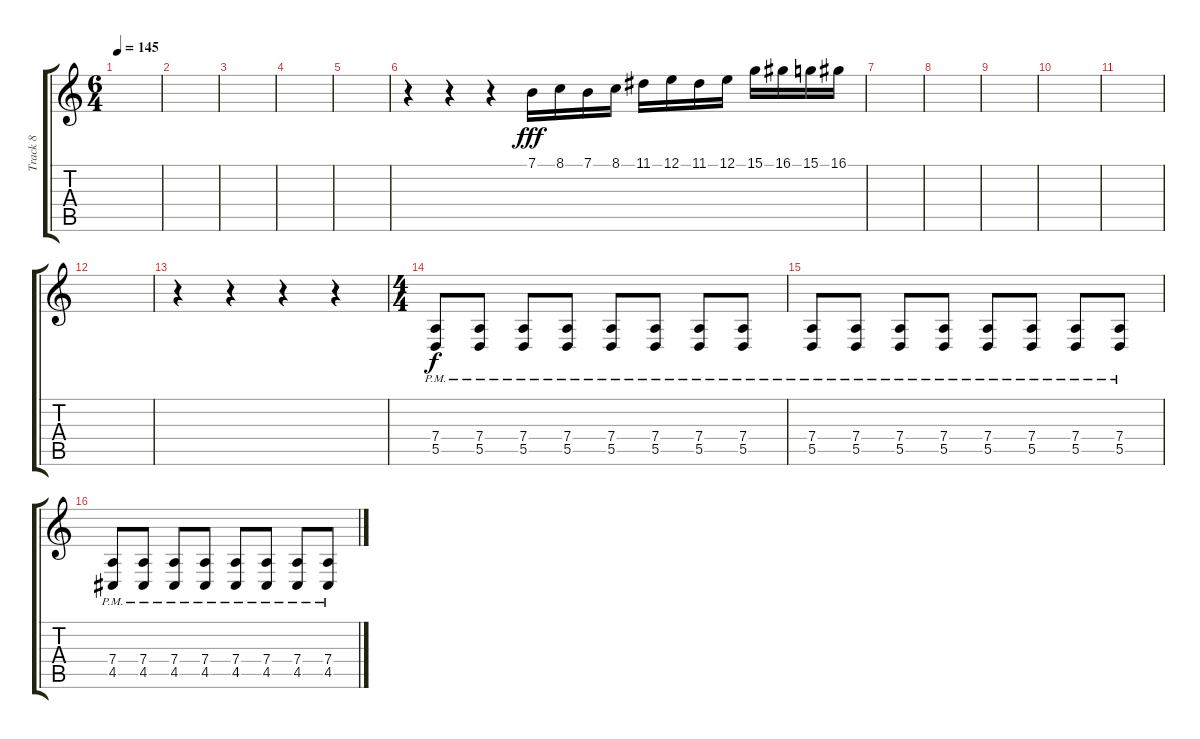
\track ("Track 8" "Track 8") {instrument flute}
\staff {score tabs}
\tuning (E4 B3 G3 D3 A2 D2) {hide}
\ts (6 4)
\tempo 145
\clef g2
\ks c
|
|
|
|
|
r.4 r.4 r.4 7.1.16{dy fff} 8.1.16 7.1.16 8.1.16 11.1.16 12.1.16 11.1.16 12.1.16 15.1.16 16.1.16 15.1.16 16.1.16 |
|
|
|
|
|
|
r.4 r.4 r.4 r.4 |
\ts (4 4)
(7.4{pm} 5.5{pm}).8{dy f} (7.4{pm} 5.5{pm}).8 (7.4{pm} 5.5{pm}).8 (7.4{pm} 5.5{pm}).8 (7.4{pm} 5.5{pm}).8 (7.4{pm} 5.5{pm}).8 (7.4{pm} 5.5{pm}).8 (7.4{pm} 5.5{pm}).8 |
(7.4{pm} 5.5{pm}).8 (7.4{pm} 5.5{pm}).8 (7.4{pm} 5.5{pm}).8 (7.4{pm} 5.5{pm}).8 (7.4{pm} 5.5{pm}).8 (7.4{pm} 5.5{pm}).8 (7.4{pm} 5.5{pm}).8 (7.4{pm} 5.5{pm}).8 |
(7.4{pm} 4.5{pm}).8 (7.4{pm} 4.5{pm}).8 (7.4{pm} 4.5{pm}).8 (7.4{pm} 4.5{pm}).8 (7.4{pm} 4.5{pm}).8 (7.4{pm} 4.5{pm}).8 (7.4{pm} 4.5{pm}).8 (7.4{pm} 4.5{pm}).8
